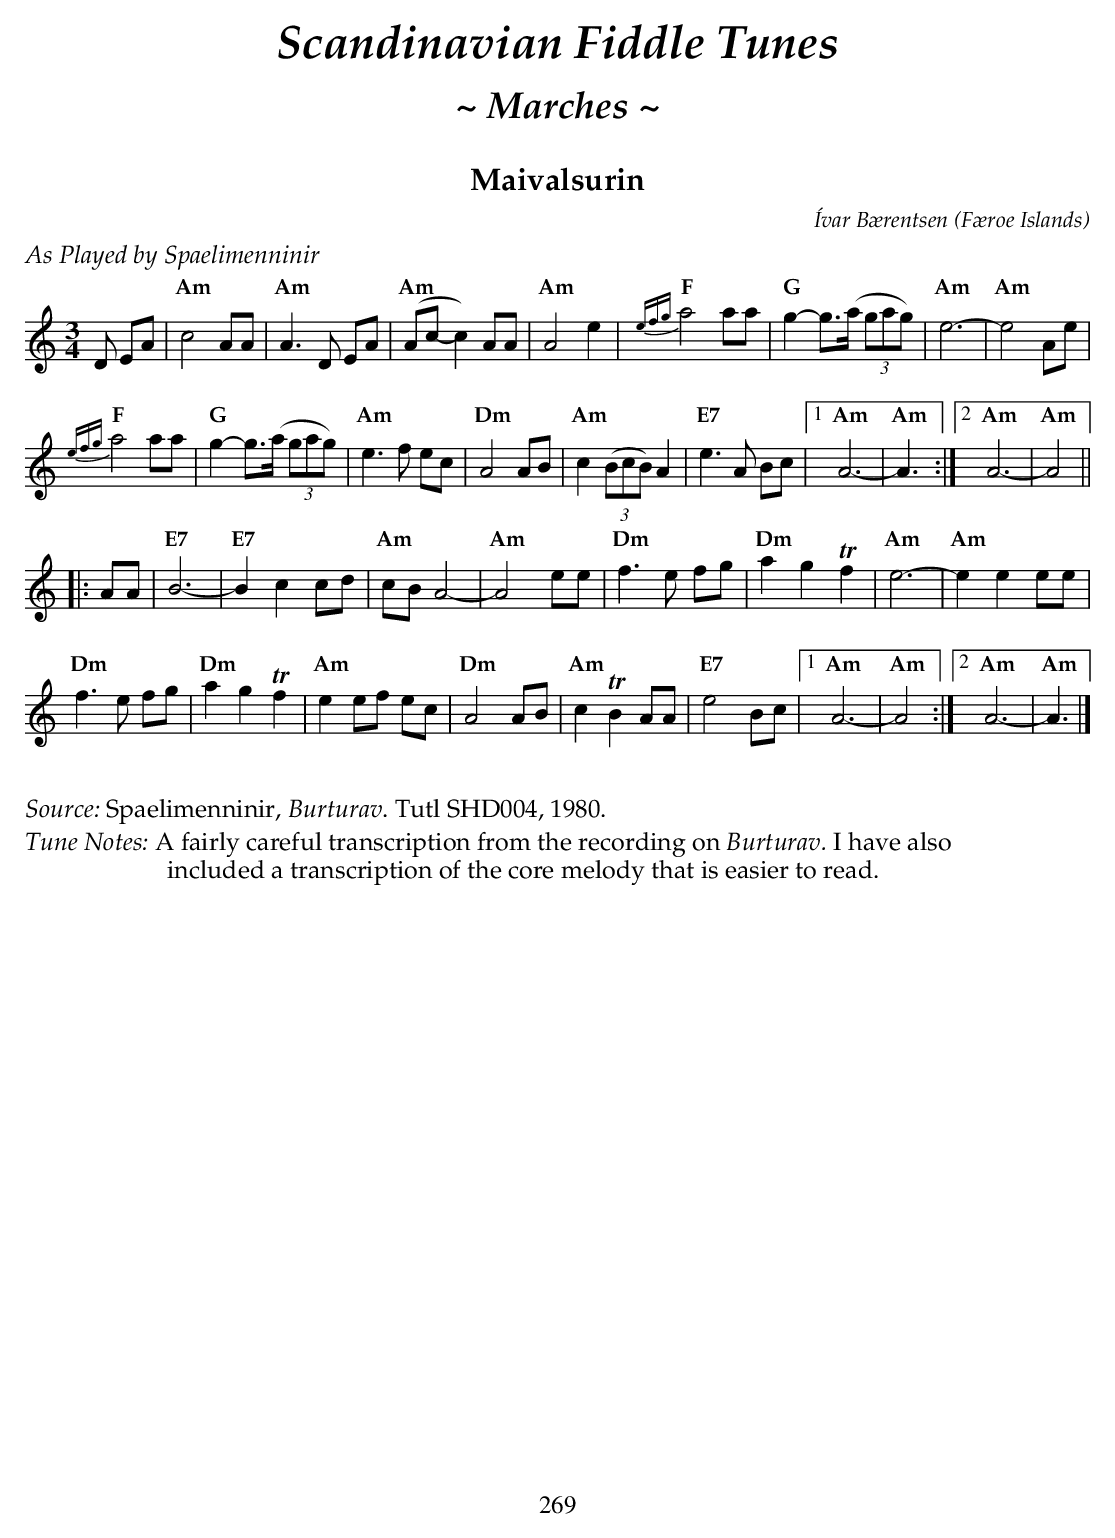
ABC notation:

X:1
T:Maivalsurin
C:\'Ivar B\aerentsen
O:F\aeroe Islands
U:s = !slide!
U:t = !trill!
M:3/4
L:1/8
K:Am
%%text $2As Played by Spaelimenninir$0
D EA |\
"Am" c4 AA         | "Am" A3 D EA        | "Am" (Ac- c2) AA | "Am" A4 e2 |\
"F" {efg}a4 aa     | "G" g2-g>(a (3 gag) | "Am" e6-        | "Am" e4 Ae |
"F" {efg}a4 aa     | "G" g2-g>(a (3 gag) | "Am" e3 f ec    | "Dm" A4 AB |\
"Am" c2 ((3BcB) A2 | "E7" e2>A2 Bc       |1 "Am" A6-       | "Am" A3   :|2 "Am"A6- | "Am" A4 ||
|: AA |\
"E7" B6-       | "E7" B2 c2 cd  | "Am" cB A4-   | "Am" A4 ee    |\
"Dm" f3 e fg   | "Dm" a2 g2 tf2 | "Am" e6-      | "Am" e2 e2 ee |
"Dm" f3 e fg   | "Dm" a2 g2 tf2 | "Am" e2 ef ec | "Dm" A4 AB    |\
"Am" c2 tB2 AA | "E7" e4 Bc     |1 "Am" A6-     | "Am" A4      :|2 "Am" A6- | "Am" A3 |]
